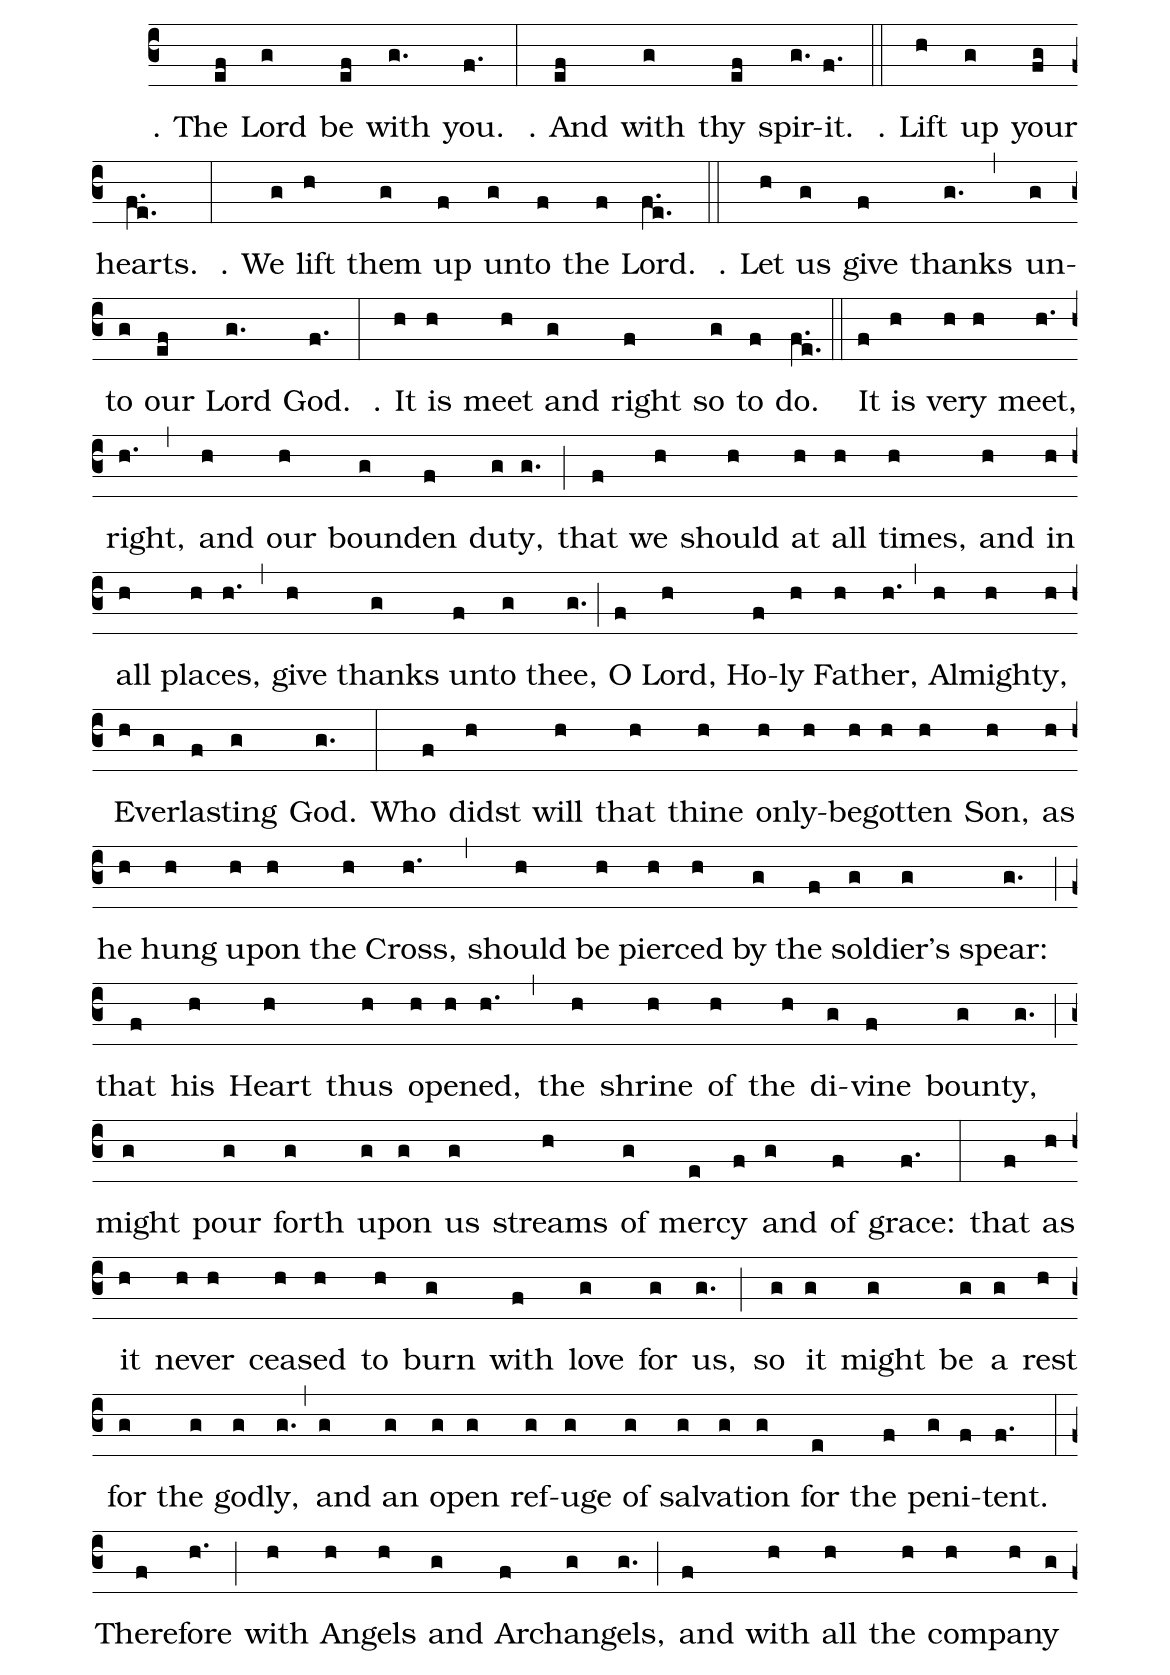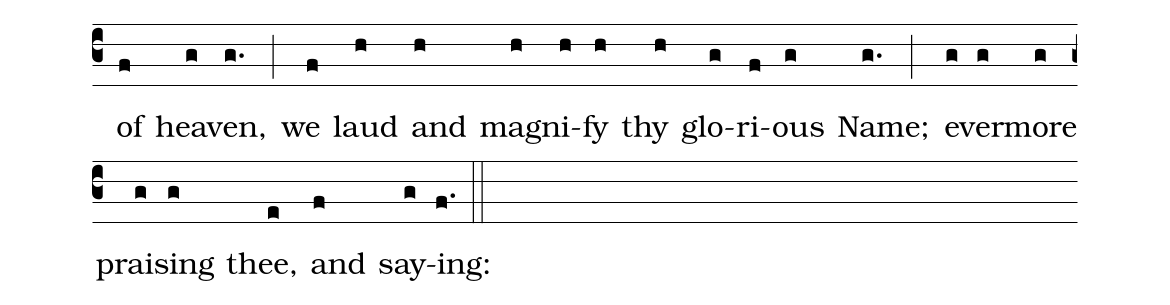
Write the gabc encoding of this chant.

%%
(c3)℣. The(ef) Lord(g) be(ef) with(g.) you.(f.) (:) ℟. And(ef) with(g) thy(ef) spir(g.)it.(f.) (::) ℣. Lift(h) up(g) your(fg) hearts.(f.e.) (:) ℟. We(g) lift(h) them(g) up(f) un(g)to(f) the(f) Lord.(f.e.) (::) ℣. Let(h) us(g) give(f) thanks(g.) (,) un(g)to(g) our(ef) Lord(g.) God.(f.) (:) ℟. It(h) is(h) meet(h) and(g) right(f) so(g) to(f) do.(f.e.) (::) It(f) is(h) ver(h)y(h) meet,(h.) right,(h.) (,) and(h) our(h) bound(g)en(f) du(g)ty,(g.) (;) that(f) we(h) should(h) at(h) all(h) times,(h) and(h) in(h) all(h) plac(h)es,(h.) (,) give(h) thanks(g) un(f)to(g) thee,(g.) (;) O(f) Lord,(h) Ho(f)ly(h) Fa(h)ther,(h.) (,) Al(h)might(h)y,(h) Ev(h)er(g)last(f)ing(g) God.(g.) (:)
Who(f) didst(h) will(h) that(h) thine(h) on(h)ly-(h)be(h)got(h)ten(h) Son,(h) as(h) he(h) hung(h) up(h)on(h) the(h) Cross,(h.) (,) should(h) be(h) pierc(h)ed(h) by(g) the(f) sol(g)dier's(g) spear:(g.) (;) that(f) his(h) Heart(h) thus(h) o(h)pen(h)ed,(h.) (,) the(h) shrine(h) of(h) the(h) di(g)vine(f) boun(g)ty,(g.) (;) might(g) pour(g) forth(g) up(g)on(g) us(g) streams(h) of(g) mer(e)cy(f) and(g) of(f) grace:(f.) (:) that(f) as(h) it(h) nev(h)er(h) ceas(h)ed(h) to(h) burn(g) with(f) love(g) for(g) us,(g.) (;) so(g) it(g) might(g) be(g) a(g) rest(h) for(g) the(g) god(g)ly,(g.) (,) and(g) an(g) o(g)pen(g) ref(g)uge(g) of(g) sal(g)va(g)tion(g) for(e) the(f) pen(g)i(f)tent.(f.) (:)
There(f)fore(h.) (;) with(h) An(h)gels(h) and(g) Arch(f)an(g)gels,(g.) (;) and(f) with(h) all(h) the(h) com(h)pa(h)ny(g) of(f) heav(g)en,(g.) (;) we(f) laud(h) and(h) mag(h)ni(h)fy(h) thy(h) glo(g)ri(f)ous(g) Name;(g.) (;) ev(g)er(g)more(g) prais(g)ing(g) thee,(e) and(f) say(g)ing:(f.) (::)
